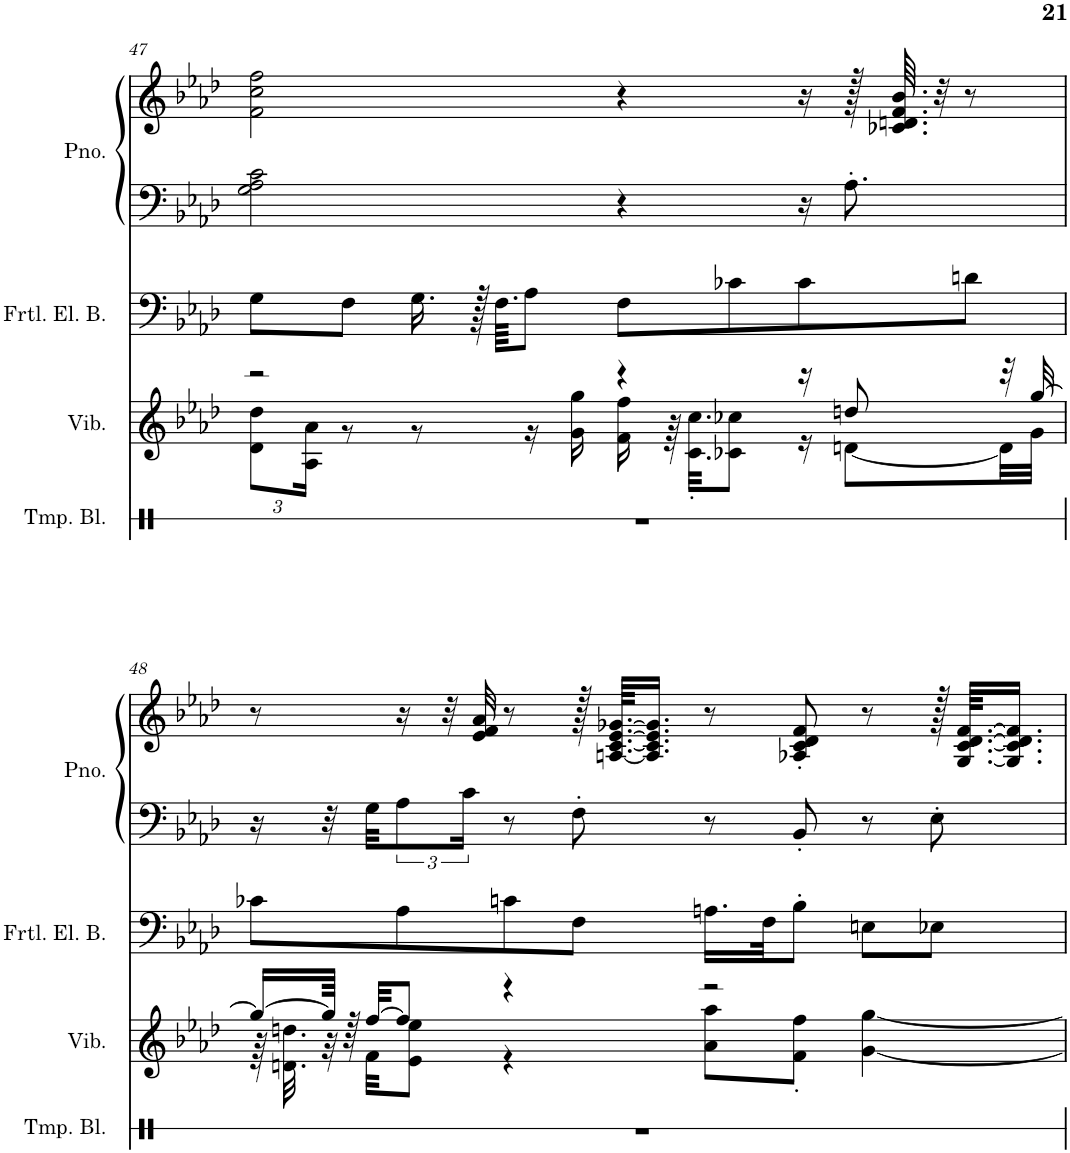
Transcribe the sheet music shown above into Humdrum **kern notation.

**kern	**kern	**kern	**kern	**kern
*part4	*part3	*part2	*part1	*part1
*staff5	*staff4	*staff3	*staff2	*staff1
*I"Temple Blocks	*I"Vibraphone	*I"Fretless Electric Bass	*I"Piano, Donna Lee	*
*I'Tmp. Bl.	*I'Vib.	*I'Frtl. El. B.	*I'Pno.	*
!!LO:PB:g=z
*clefX	*clefG2	*clefF4	*clefF4	*clefG2
*	*	*Trd7c12	*	*
*k[]	*k[b-e-a-d-]	*k[b-e-a-d-]	*k[b-e-a-d-]	*k[b-e-a-d-]
*M4/4	*M4/4	*M4/4	*M4/4	*M4/4
=47	=47	=47	=47	=47
*	*^	*	*	*
*	*	*Xbrackettup	*	*	*
1r	2r	12d-\ 12dd-\L	8G\L	2G\ 2A-\ 2c\	2f\ 2cc\ 2ff\
.	.	24A-\ 24a-\Jk	.	.	.
.	.	8r	8F\J	.	.
.	.	8r	16.G\	.	.
.	.	.	128r	.	.
.	.	.	64.F\KKKL	.	.
.	.	16r	8A-\J	.	.
.	.	16g\ 16gg\	.	.	.
.	4r	16f\ 16ff\	8F\L	4r	4r
.	.	64r	.	.	.
.	.	32.c\' 32.cc\'KKL	.	.	.
.	.	8c-X\ 8cc-X\J	8c-X\	.	.
.	16r	16r	8c-\	16r	16r
.	8ddn/	[8dn\L	.	8.A-'\	128r
.	.	.	.	.	64.c-X/ 64.dn/ 64.f/ 64.b-/
.	.	.	.	.	32r
.	.	.	8dn\J	.	8r
.	32r	32d\LL]	.	.	.
.	[32gg/	32g\JJJ	.	.	.
!!LO:LB:g=z
=48	=48	=48	=48	=48	=48
1r	16gg/LL_	64r	8c-X\L	16r	8r
.	.	32.dn\ 32.ddn\	.	.	.
.	64gg/JJkk]	32r	.	32r	.
.	64r	.	.	.	.
.	[32ff/KKL	32f\KKL	.	32G\KKL	.
.	8ff/J]	8e-\ 8ee-\J	8A-\	12A-\	16r
.	.	.	.	.	32r
.	.	.	.	24c\Jk	.
.	.	.	.	.	32e-/ 32f/ 32a-/
.	4r	4r	8cn\	8r	8r
.	.	.	8F\J	8F'\	128r
.	.	.	.	.	[64.An/ [64.c/ [64.e-/ [64.g-X/KKLL
.	.	.	.	.	16.A/] 16.c/] 16.e-/] 16.g-/]JJ
.	2r	8a-\ 8aa-\L	16.An\LL	8r	8r
.	.	.	32F\JK	.	.
.	.	8f\' 8ff\'J	8B-'\J	8BB-'/	8A-X/' 8c/' 8d-/' 8f/'
.	.	[4g\ [4gg\	8En\L	8r	8r
.	.	.	8E-X\J	8E-'\	128r
.	.	.	.	.	[64.G/ [64.c/ [64.d-/ [64.f/KKLL
.	.	.	.	.	16.G/] 16.c/] 16.d-/] 16.f/]JJ
*	*v	*v	*	*	*
=	=	=	=	=
*-	*-	*-	*-	*-
